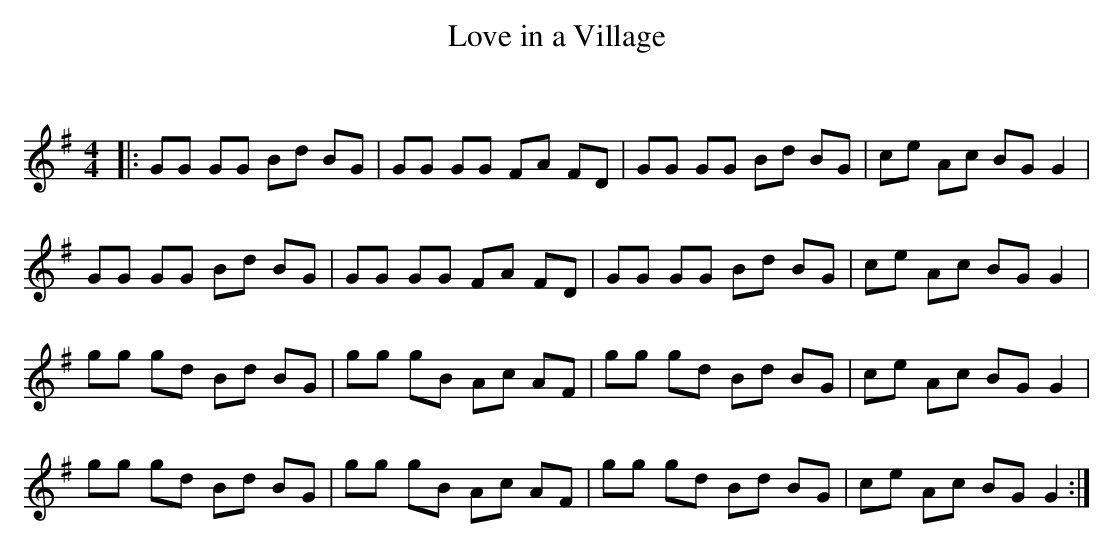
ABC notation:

X:1
T: Love in a Village
C:
Q: 232
K:G
M:4/4
L:1/8
|:GG GG Bd BG|GG GG FA FD|GG GG Bd BG|ce Ac BG G2|
GG GG Bd BG|GG GG FA FD|GG GG Bd BG|ce Ac BG G2|
gg gd Bd BG|gg gB Ac AF|gg gd Bd BG|ce Ac BG G2|
gg gd Bd BG|gg gB Ac AF|gg gd Bd BG|ce Ac BG G2:|
